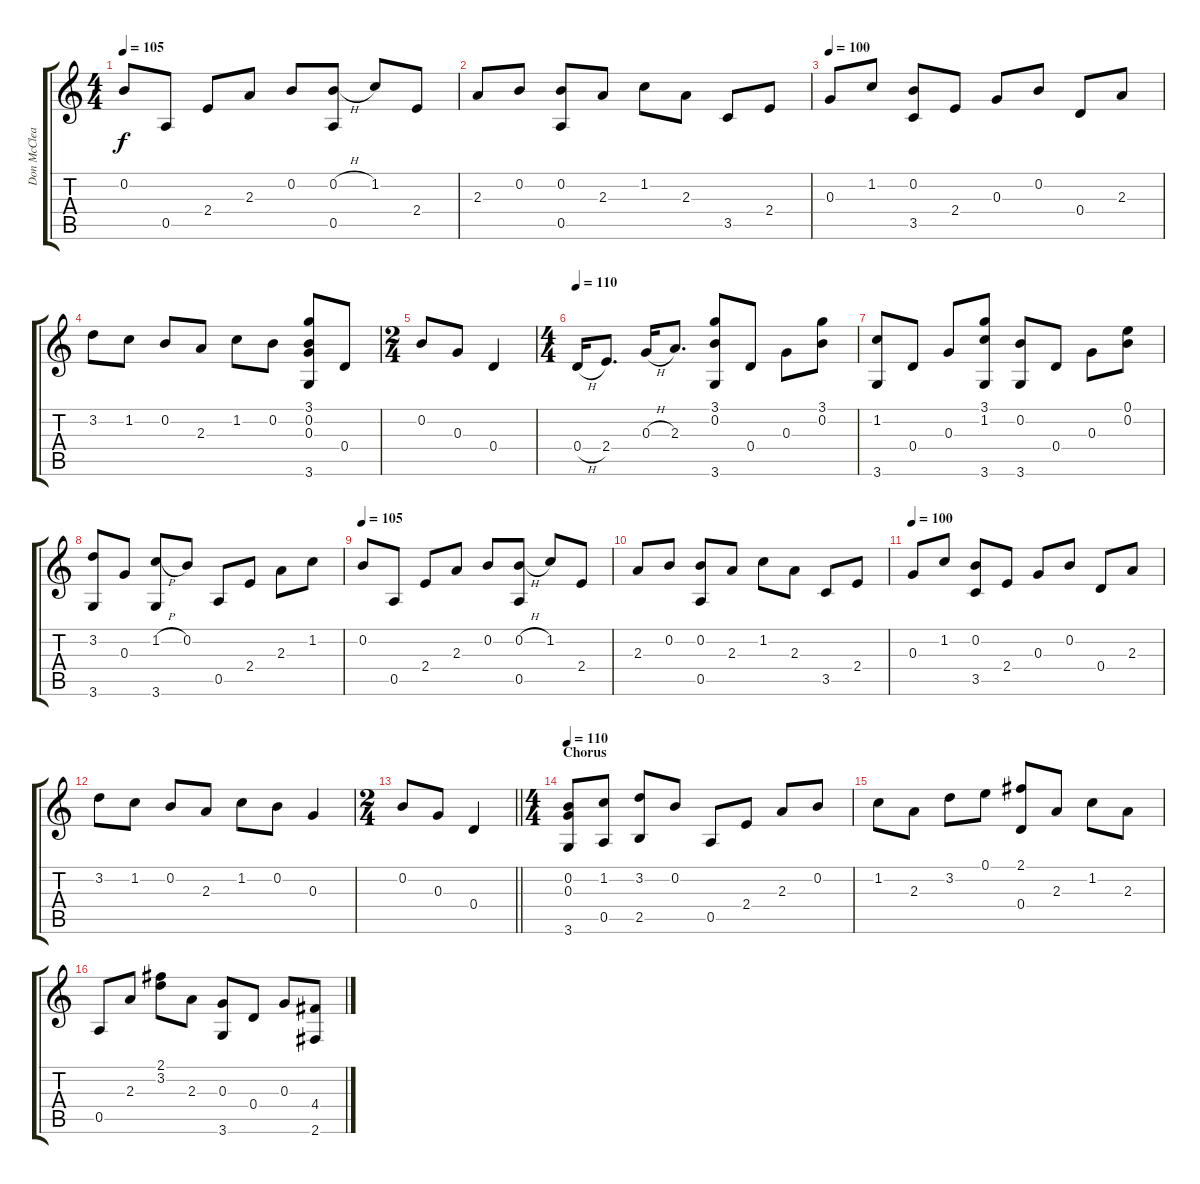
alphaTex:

\track ("Don McClean - Acoustic Guitar" "Don McClea") {instrument acousticguitarnylon}
\staff {score tabs}
\tuning (E4 B3 G3 D3 A2 E2) {hide}
\ts (4 4)
\tempo 105
\clef g2
\ks c
0.2.8{dy f} 0.5.8 2.4.8 2.3.8 0.2.8 (0.2{h} 0.5).8 1.2.8 2.4.8 |
2.3.8 0.2.8 (0.2 0.5).8 2.3.8 1.2.8 2.3.8 3.5.8 2.4.8 |
\tempo 100
0.3.8 1.2.8 (0.2 3.5).8 2.4.8 0.3.8 0.2.8 0.4.8 2.3.8 |
3.2.8 1.2.8 0.2.8 2.3.8 1.2.8 0.2.8 (3.1 0.2 0.3 3.6).8 0.4.8 |
\ts (2 4)
0.2.8 0.3.8 0.4.4 |
\ts (4 4)
\tempo 110
0.4{h}.16 2.4.8{d} 0.3{h}.16 2.3.8{d} (3.1 0.2 3.6).8 0.4.8 0.3.8 (3.1 0.2).8 |
(1.2 3.6).8 0.4.8 0.3.8 (3.1 1.2 3.6).8 (0.2 3.6).8 0.4.8 0.3.8 (0.1 0.2).8 |
(3.2 3.6).8 0.3.8 (1.2{h} 3.6).8 0.2.8 0.5.8 2.4.8 2.3.8 1.2.8 |
\tempo 105
0.2.8 0.5.8 2.4.8 2.3.8 0.2.8 (0.2{h} 0.5).8 1.2.8 2.4.8 |
2.3.8 0.2.8 (0.2 0.5).8 2.3.8 1.2.8 2.3.8 3.5.8 2.4.8 |
\tempo 100
0.3.8 1.2.8 (0.2 3.5).8 2.4.8 0.3.8 0.2.8 0.4.8 2.3.8 |
3.2.8 1.2.8 0.2.8 2.3.8 1.2.8 0.2.8 0.3.4 |
\ts (2 4)
\barLineRight lightlight
0.2.8 0.3.8 0.4.4 |
\ts (4 4)
\section ("" "Chorus")
\tempo 110
(0.2 0.3 3.6).8 (1.2 0.5).8 (3.2 2.5).8 0.2.8 0.5.8 2.4.8 2.3.8 0.2.8 |
1.2.8 2.3.8 3.2.8 0.1.8 (2.1 0.4).8 2.3.8 1.2.8 2.3.8 |
0.5.8 2.3.8 (2.1 3.2).8 2.3.8 (0.3 3.6).8 0.4.8 0.3.8 (4.4 2.6).8
